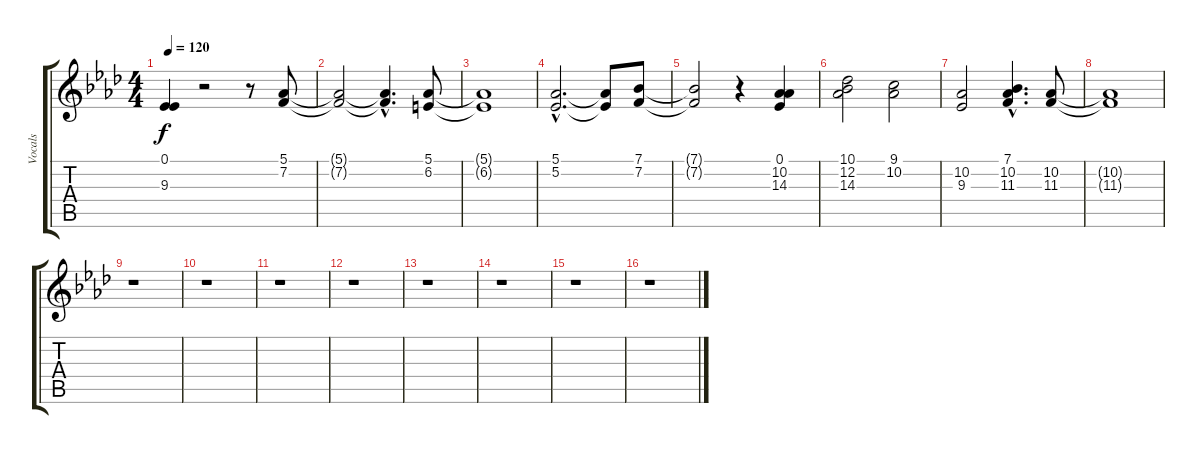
\track ("Vocals" "Vocals") {instrument pad4choir}
\staff {score tabs}
\tuning (Eb4 Bb3 Gb3 Db3 Ab2 Eb2) {hide}
\ts (4 4)
\tempo 120
\clef g2
\ks ab
(0.1{t} 9.3{t}).4{dy f} r.2 r.8 (5.1 7.2).8 |
(5.1{t} 7.2{t}).2 (5.1{hac t} 7.2{hac t}).4{d} (5.1 6.2).8 |
(5.1{t} 6.2{t}).1 |
(5.1{hac} 5.2{hac}).2{d} (5.1{t} 5.2{t}).8 (7.1 7.2).8 |
(7.1{t} 7.2{t}).2 r.4 (0.1 10.2 14.3).4 |
(10.1 12.2 14.3).2 (9.1 10.2).2 |
(10.2 9.3).2 (7.1{hac} 10.2{hac} 11.3{hac}).4{d} (10.2 11.3).8 |
(10.2{t} 11.3{t}).1 |
r.1 |
r.1 |
r.1 |
r.1 |
r.1 |
r.1 |
r.1 |
r.1
